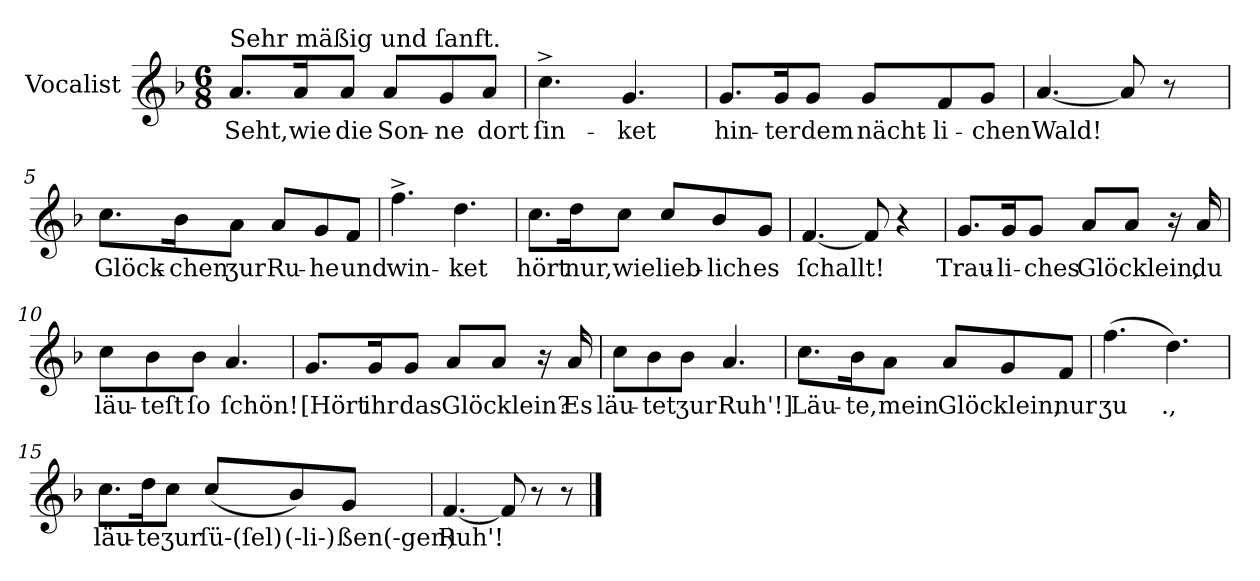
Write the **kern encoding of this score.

**kern	**text
*part1	*part1
*staff1	*staff1
*I"Vocalist	*
*clefG2	*
*k[b-]	*
*F:	*
*M6/8	*
=1	=1
!LO:TX:a:t=Sehr mäßig und ſanft.	!
8.a/L	Seht,
16a/K	wie
8a/J	die
8a/L	Son-
8g/	-ne
8a/J	dort
=2	=2
4.cc^	ſin-
4.g	-ket
=3	=3
8.g/L	hin-
16g/K	-ter
8g/J	dem
8g/L	nächt-
8f/	-li-
8g/J	-chen
=4	=4
[4.a	Wald!
8a]	.
!LO:N:vis=8	!
4r	.
=5	=5
8.cc\L	Glöck-
16b-\K	-chen
8a\J	ʒur
8a/L	Ru-
8g/	-he
8f/J	und
=6	=6
4.ff^	win-
4.dd	-ket
=7	=7
8.cc\L	hört
16dd\K	nur,
8cc\J	wie
8cc/L	lieb-
8b-/	-lich
8g/J	es
=8	=8
[4.f	ſchallt!
8f]	.
4r	.
=9	=9
8.g/L	Trau-
16g/K	-li-
8g/J	-ches
8a/L	Glöcklein,
8a/J	.
16r	.
16a	du
=10	=10
8cc\L	läu-
8b-\	-teſt
8b-\J	ſo
4.a	ſchön!
=11	=11
8.g/L	[Hört
16g/K	ihr
8g/J	das
8a/L	Glöcklein?
8a/J	.
16r	.
16a	Es
=12	=12
8cc\L	läu-
8b-\	-tet
8b-\J	ʒur
4.a	Ruh'!]
=13	=13
8.cc\L	Läu-
16b-\K	-te,
8a\J	mein
8a/L	Glöcklein,
8g/	.
8f/J	nur
=14	=14
(4.ff	ʒu
4.dd)	.,
=15	=15
8.cc\L	läu-
16dd\K	-te
8cc\J	ʒur
(8cc/L	ſü-(ſel)
8b-/)	(-li-)
8g/J	-ßen(-gen)
=16	=16
[4.f	Ruh'!
8f]	.
8r	.
8r	.
==	==
*-	*-
